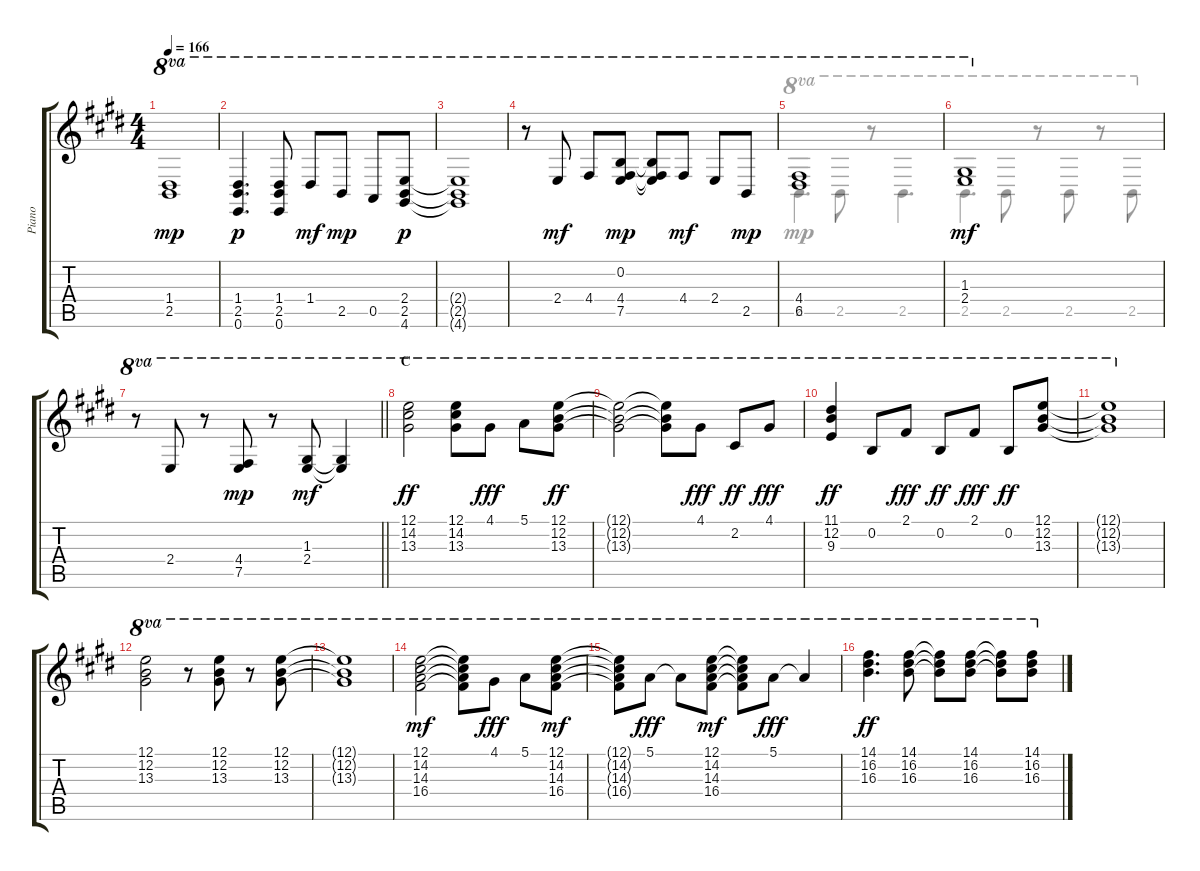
\track ("Piano" "Piano") {instrument brightacousticpiano}
\staff {score tabs}
\tuning (E5 B4 G4 D4 A3 E3) {hide}
\voice
\ts (4 4)
\tempo 166
\clef g2
\ks e
(1.4 2.5).1{ot 8va dy mp} |
(1.4 2.5 0.6).4{d ot 8va dy p} (1.4 2.5 0.6).8{ot 8va} 1.4.8{ot 8va dy mf} 2.5.8{ot 8va dy mp} 0.5.8{ot 8va} (2.4 2.5 4.6).8{ot 8va dy p} |
(2.4{t} 2.5{t} 4.6{t}).1{ot 8va} |
r.8{ot 8va} 2.4.8{ot 8va dy mf} 4.4.8{ot 8va} (0.2 4.4 7.5).8{ot 8va dy mp} (0.2{t} 4.4{t} 7.5{t}).8{ot 8va} 4.4.8{ot 8va dy mf} 2.4.8{ot 8va} 2.5.8{ot 8va dy mp} |
(4.4 6.5).1{ot 8va} |
(1.3 2.4).1{ot 8va dy mf} |
\barLineRight lightlight
r.8{ot 8va} 2.4.8{ot 8va} r.8{ot 8va} (4.4 7.5).8{ot 8va dy mp} r.8{ot 8va} (1.3 2.4).8{ot 8va dy mf} (1.3{t} 2.4{t}).4{ot 8va} |
\section ("" "C")
(12.1 14.2 13.3).2{ot 8va dy ff} (12.1 14.2 13.3).8{ot 8va} 4.1.8{ot 8va dy fff} 5.1.8{ot 8va} (12.1 12.2 13.3).8{ot 8va dy ff} |
(12.1{t} 12.2{t} 13.3{t}).2{ot 8va} (12.1{t} 12.2{t} 13.3{t}).8{ot 8va} 4.1.8{ot 8va dy fff} 2.2.8{ot 8va dy ff} 4.1.8{ot 8va dy fff} |
(11.1 12.2 9.3).4{ot 8va dy ff} 0.2.8{ot 8va} 2.1.8{ot 8va dy fff} 0.2.8{ot 8va dy ff} 2.1.8{ot 8va dy fff} 0.2.8{ot 8va dy ff} (12.1 12.2 13.3).8{ot 8va} |
(12.1{t} 12.2{t} 13.3{t}).1{ot 8va} |
(12.1 12.2 13.3).2{ot 8va} r.8{ot 8va} (12.1 12.2 13.3).8{ot 8va} r.8{ot 8va} (12.1 12.2 13.3).8{ot 8va} |
(12.1{t} 12.2{t} 13.3{t}).1{ot 8va} |
(12.1 14.2 14.3 16.4).2{ot 8va dy mf} (12.1{t} 14.2{t} 14.3{t} 16.4{t}).8{ot 8va} 4.1.8{ot 8va dy fff} 5.1.8{ot 8va} (12.1 14.2 14.3 16.4).8{ot 8va dy mf} |
(12.1{t} 14.2{t} 14.3{t} 16.4{t}).8{ot 8va} 5.1.8{ot 8va dy fff} 5.1{t}.8{ot 8va} (12.1 14.2 14.3 16.4).8{ot 8va dy mf} (12.1{t} 14.2{t} 14.3{t} 16.4{t}).8{ot 8va} 5.1.8{ot 8va dy fff} 5.1{t}.4{ot 8va} |
(14.1 16.2 16.3).4{d ot 8va dy ff} (14.1 16.2 16.3).8{ot 8va} (14.1{t} 16.2{t} 16.3{t}).8{ot 8va} (14.1 16.2 16.3).8{ot 8va} (14.1{t} 16.2{t} 16.3{t}).8{ot 8va} (14.1 16.2 16.3).8{ot 8va}
\voice
\clef g2
\ottava regular
\simile none
\ks e
|
|
|
|
2.5.4{d ot 8va dy mp} 2.5.8{ot 8va} r.8{ot 8va} 2.5.4{d ot 8va} |
2.5.4{d ot 8va} 2.5.8{ot 8va} r.8{ot 8va} 2.5.8{ot 8va} r.8{ot 8va} 2.5.8{ot 8va} |
\barLineRight lightlight
|
|
|
|
|
|
|
|
|
